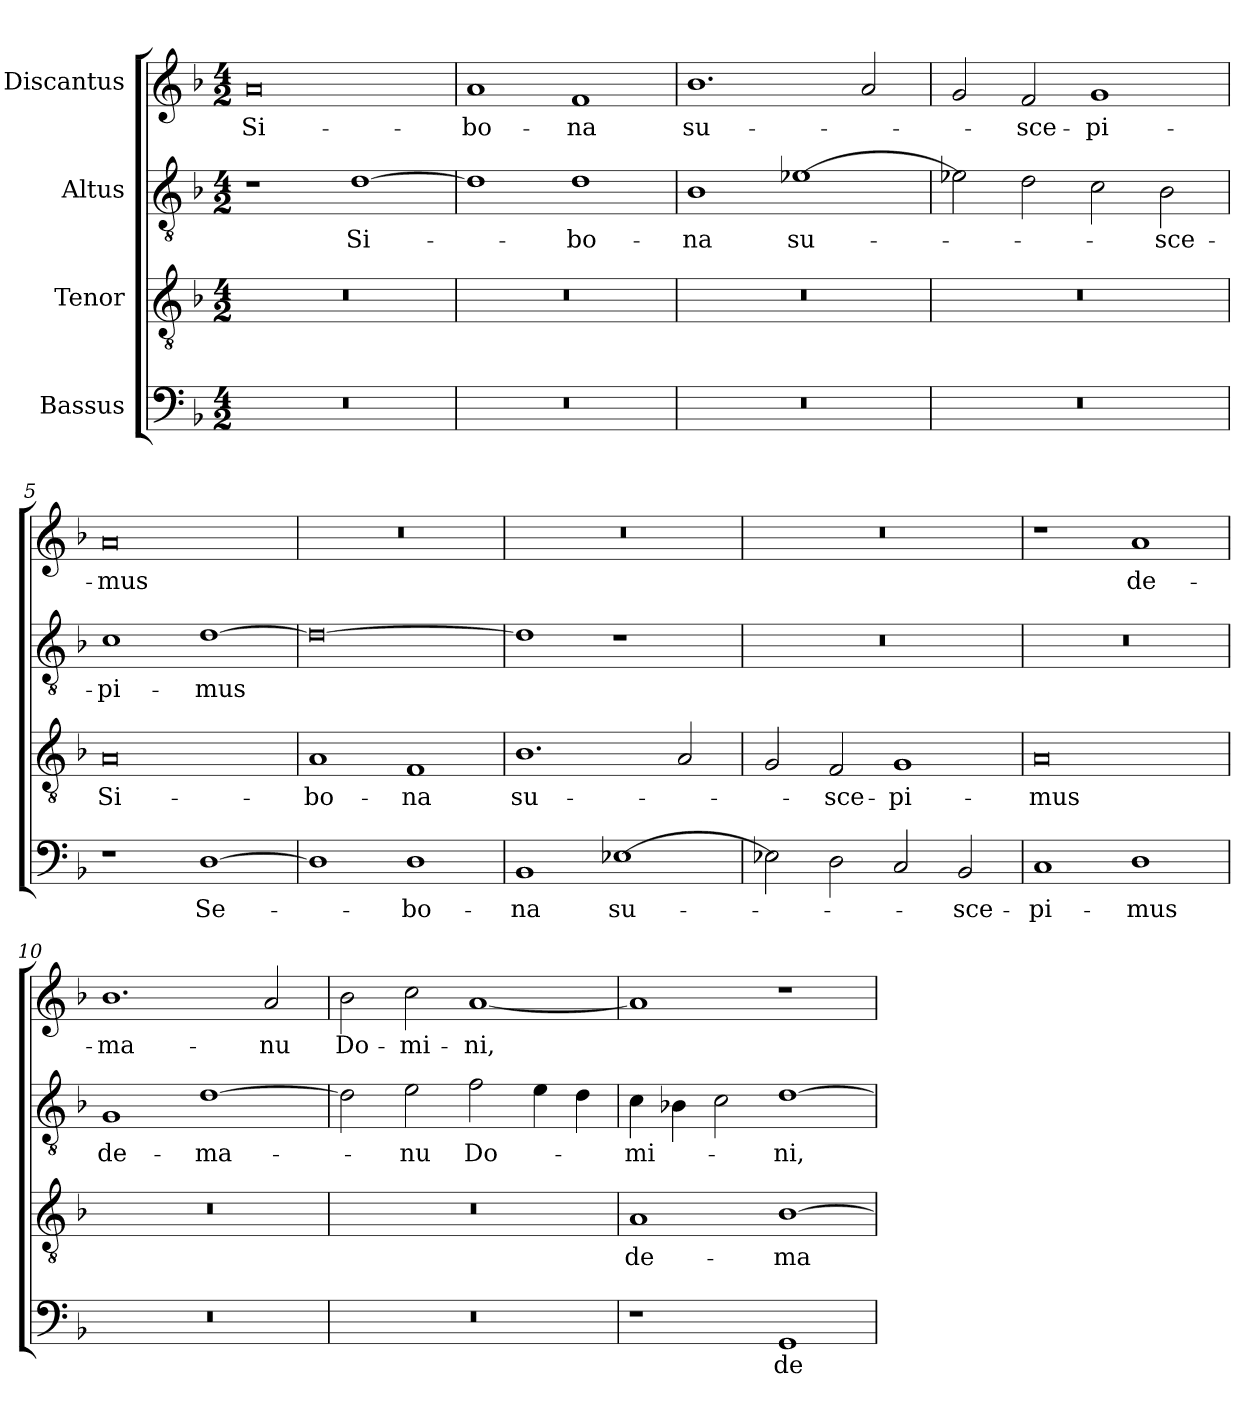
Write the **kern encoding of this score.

**kern	**text	**kern	**text	**kern	**text	**kern	**text
*part4	*part4	*part3	*part3	*part2	*part2	*part1	*part1
*staff4	*staff4	*staff3	*staff3	*staff2	*staff2	*staff1	*staff1
*I"Bassus	*	*I"Tenor	*	*I"Altus	*	*I"Discantus	*
*clefF4	*	*clefGv2	*	*clefGv2	*	*clefG2	*
*k[b-]	*	*k[b-]	*	*k[b-]	*	*k[b-]	*
*M4/2	*	*M4/2	*	*M4/2	*	*M4/2	*
=1	=1	=1	=1	=1	=1	=1	=1
0r	.	0r	.	1r	.	0a/	Si-
.	.	.	.	[1d\	Si-	.	.
=2	=2	=2	=2	=2	=2	=2	=2
0r	.	0r	.	1d\]	.	1a/	bo-
.	.	.	.	1d\	bo-	1f/	-na
=3	=3	=3	=3	=3	=3	=3	=3
0r	.	0r	.	1B-\	-na	1.b-\	su-
.	.	.	.	[1e-X\	su-	.	.
.	.	.	.	.	.	2a/	.
=4	=4	=4	=4	=4	=4	=4	=4
0r	.	0r	.	2e-X\]	.	2g/	.
.	.	.	.	2d\	.	2f/	-sce-
.	.	.	.	2c\	.	1g/	-pi-
.	.	.	.	2B-\	-sce-	.	.
=5	=5	=5	=5	=5	=5	=5	=5
1r	.	0A/	Si-	1c\	-pi-	0a/	-mus
[1D\	Se-	.	.	[1d\	-mus	.	.
=6	=6	=6	=6	=6	=6	=6	=6
1D\]	.	1A/	bo-	0d\_	.	0r	.
1D\	bo-	1F/	-na	.	.	.	.
=7	=7	=7	=7	=7	=7	=7	=7
1BB-/	-na	1.B-\	su-	1d\]	.	0r	.
[1E-X\	su-	.	.	1r	.	.	.
.	.	2A/	.	.	.	.	.
=8	=8	=8	=8	=8	=8	=8	=8
2E-X\]	.	2G/	.	0r	.	0r	.
2D\	.	2F/	-sce-	.	.	.	.
2C/	.	1G/	-pi-	.	.	.	.
2BB-/	-sce-	.	.	.	.	.	.
=9	=9	=9	=9	=9	=9	=9	=9
1C/	-pi-	0A/	-mus	0r	.	1r	.
1D\	-mus	.	.	.	.	1a/	de-
=10	=10	=10	=10	=10	=10	=10	=10
0r	.	0r	.	1G/	de-	1.b-\	ma-
.	.	.	.	[1d\	ma-	.	.
.	.	.	.	.	.	2a/	-nu
=11	=11	=11	=11	=11	=11	=11	=11
0r	.	0r	.	2d\]	.	2b-\	Do-
.	.	.	.	2e\	-nu	2cc\	-mi-
.	.	.	.	2f\	Do-	[1a/	-ni,
.	.	.	.	4e\	.	.	.
.	.	.	.	4d\	.	.	.
=12	=12	=12	=12	=12	=12	=12	=12
*	*	*	*	*^	*	*	*
1r	.	1A/	de-	4c\	2ryy	-mi-	1a/]	.
.	.	.	.	4B-X\	.	.	.	.
.	.	.	.	2c\	1.ryy	.	.	.
1GG/	de-	[1B-\	ma-	[1d\	.	-ni,	1r	.
*	*	*	*	*v	*v	*	*	*
=	=	=	=	=	=	=	=
*-	*-	*-	*-	*-	*-	*-	*-
